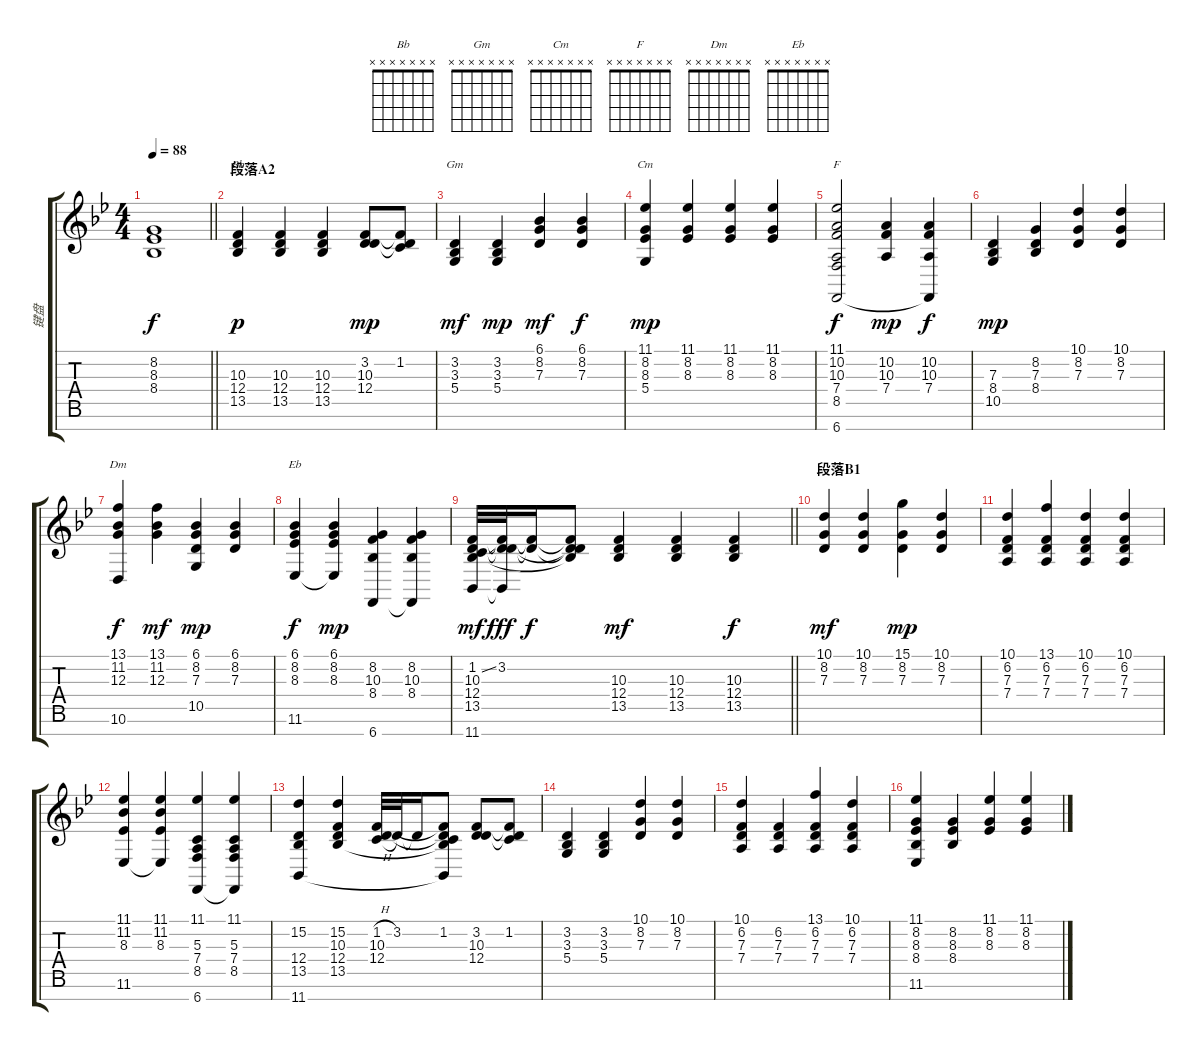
\track ("键盘" "键盘") {instrument acousticgrandpiano}
\staff {score tabs}
\tuning (E4 B3 G3 D3 A2 E2 B1) {hide}
\chord ("Bb" x x x x x x x)
\chord ("Gm" x x x x x x x)
\chord ("Cm" x x x x x x x)
\chord ("F" x x x x x x x)
\chord ("Dm" x x x x x x x)
\chord ("Eb" x x x x x x x)
\ts (4 4)
\tempo 88
\clef g2
\barLineRight lightlight
\ks bb
(8.2{t} 8.3{t} 8.4{t}).1{dy f} |
\section ("" "段落A2")
(10.3 12.4 13.5).4{ch "Bb" dy p} (10.3 12.4 13.5).4 (10.3 12.4 13.5).4 (3.2 10.3 12.4).8{dy mp} (1.2 10.3{t} 12.4{t}).8 |
(3.2 3.3 5.4).4{ch "Gm" dy mf} (3.2 3.3 5.4).4{dy mp} (6.1 8.2 7.3).4{dy mf} (6.1 8.2 7.3).4{dy f} |
(11.1 8.2 8.3 5.4).4{ch "Cm" dy mp} (11.1 8.2 8.3).4 (11.1 8.2 8.3).4 (11.1 8.2 8.3).4 |
(11.1 10.2 10.3 7.4 8.5 6.7).2{ch "F" dy f} (10.2 10.3 7.4).4{dy mp} (10.2 10.3 7.4 6.7{t}).4{dy f} |
(7.3 8.4 10.5).4{dy mp} (8.2 7.3 8.4).4 (10.1 8.2 7.3).4 (10.1 8.2 7.3).4 |
(13.1 11.2 12.3 10.6).4{ch "Dm" dy f} (13.1 11.2 12.3).4{dy mf} (6.1 8.2 7.3 10.5).4{dy mp} (6.1 8.2 7.3).4 |
(6.1 8.2 8.3 11.6).4{ch "Eb" dy f} (6.1 8.2 8.3 11.6{t}).4{dy mp} (8.2 10.3 8.4 6.7).4 (8.2 10.3 8.4 6.7{t}).4 |
\barLineRight lightlight
(1.2{ss} 10.3 12.4 13.5 11.7).32{dy mf} (3.2 10.3{t} 12.4{t} 11.7{t}).32{dy fff} (10.3{t} 12.4{t}).16{dy f} (3.2{t} 10.3{t} 12.4{t} 13.5{t}).8 (10.3 12.4 13.5).4{dy mf} (10.3 12.4 13.5).4 (10.3 12.4 13.5).4{dy f} |
\section ("" "段落B1")
(10.1 8.2 7.3).4{dy mf} (10.1 8.2 7.3).4 (15.1 8.2 7.3).4{dy mp} (10.1 8.2 7.3).4 |
(10.1 6.2 7.3 7.4).4 (13.1 6.2 7.3 7.4).4 (10.1 6.2 7.3 7.4).4 (10.1 6.2 7.3 7.4).4 |
(11.1 11.2 8.3 11.6).4 (11.1 11.2 8.3 11.6{t}).4 (11.1 5.3 7.4 8.5 6.7).4 (11.1 5.3 7.4 8.5 6.7{t}).4 |
(15.2 12.4 13.5 11.7).4 (15.2 10.3 12.4 13.5).4 (1.2{h} 10.3 12.4).32 3.2.32 3.2{t}.16 (1.2 10.3{t} 12.4{t} 13.5{t} 11.7{t}).8 (3.2 10.3 12.4).8 (1.2 10.3{t} 12.4{t}).8 |
(3.2 3.3 5.4).4 (3.2 3.3 5.4).4 (10.1 8.2 7.3).4 (10.1 8.2 7.3).4 |
(10.1 6.2 7.3 7.4).4 (6.2 7.3 7.4).4 (13.1 6.2 7.3 7.4).4 (10.1 6.2 7.3 7.4).4 |
(11.1 8.2 8.3 8.4 11.6).4 (8.2 8.3 8.4).4 (11.1 8.2 8.3).4 (11.1 8.2 8.3).4
